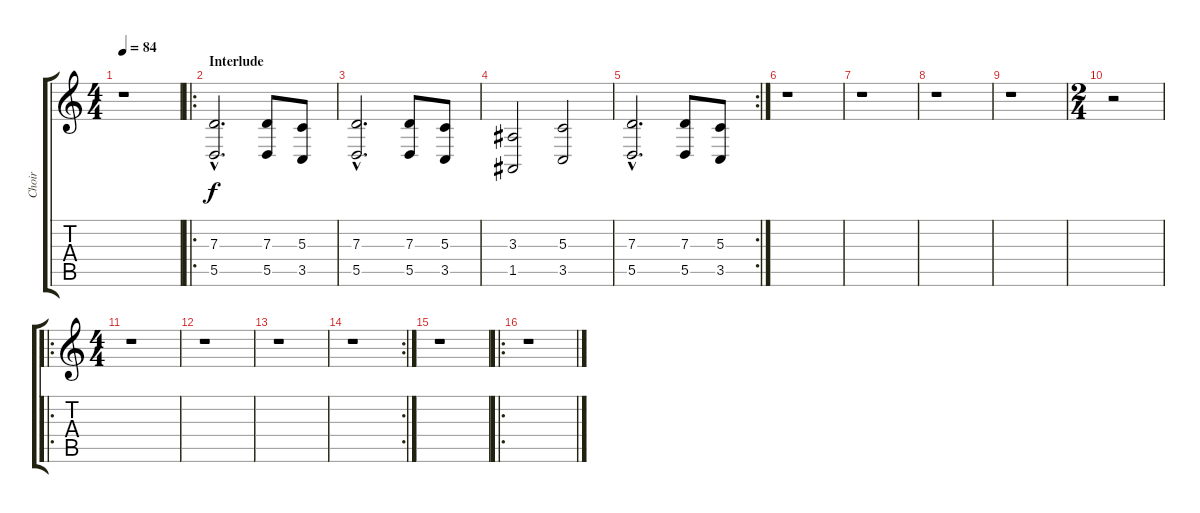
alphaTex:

\track ("Choir" "Choir") {instrument choiraahs}
\staff {score tabs}
\tuning (E4 B3 G3 D3 A2 E2) {hide}
\ts (4 4)
\tempo 84
\clef g2
\ks c
r.1{dy f} |
\ro
\section ("" "Interlude")
(7.3{hac} 5.5{hac}).2{d} (7.3 5.5).8 (5.3 3.5).8 |
(7.3{hac} 5.5{hac}).2{d} (7.3 5.5).8 (5.3 3.5).8 |
(3.3 1.5).2 (5.3 3.5).2 |
\rc 2
(7.3{hac} 5.5{hac}).2{d} (7.3 5.5).8 (5.3 3.5).8 |
r.1 |
r.1 |
r.1 |
r.1 |
\ts (2 4)
r.2 |
\ro
\ts (4 4)
r.1 |
r.1 |
r.1 |
\rc 2
r.1 |
r.1 |
\ro
r.1
